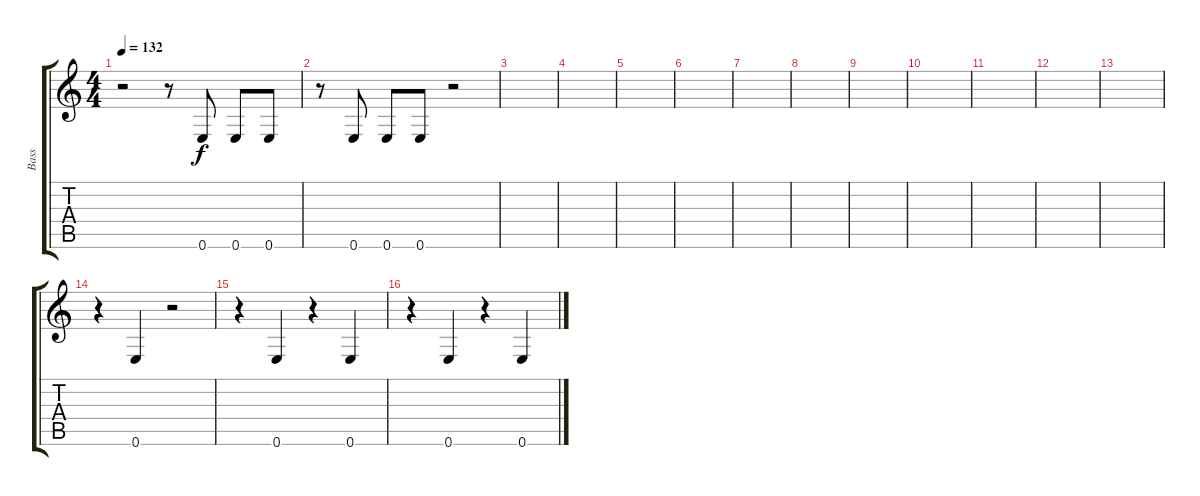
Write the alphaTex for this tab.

\track ("Bass" "Bass") {instrument electricbasspick}
\staff {score tabs}
\tuning (E4 B3 G3 D3 A2 E2) {hide}
\ts (4 4)
\tempo 132
\clef g2
\ks c
r.2{dy f} r.8 0.6.8 0.6.8 0.6.8 |
r.8 0.6.8 0.6.8 0.6.8 r.2 |
|
|
|
|
|
|
|
|
|
|
|
r.4 0.6.4 r.2 |
r.4 0.6.4 r.4 0.6.4 |
r.4 0.6.4 r.4 0.6.4
